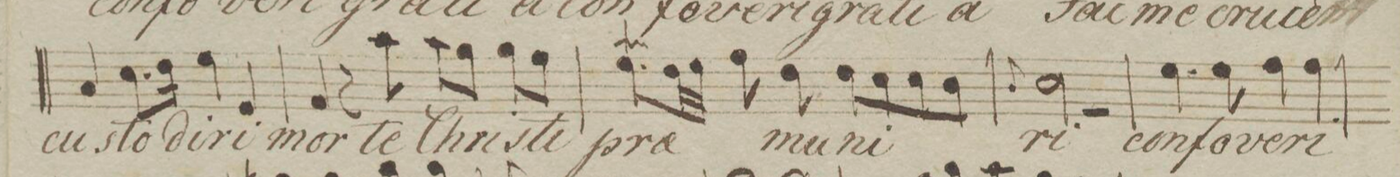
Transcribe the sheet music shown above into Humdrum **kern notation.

**kern	**text	**dynam
*I"Tenor.	*	*
*clefC4	*	*
*k[b-e-]	*	*
*met(c)	*	*
*M4/4	*	*
4G/	cu-	.
8.B-\L	-sto-	.
16c\Jk	.	.
4d\	-di-	.
4D/	-ri	.
=78	=78	=78
4E-/	mor-	.
8r	.	.
8g\	-te	.
8g\L	Chri-	.
8f\J	.	.
8f\L	-sti	.
8e-\J	.	.
=79	=79	=79
8.d\WL	pra-	.
32c\LL	.	.
32d\JJJ	.	.
8e-\	.	.
8c\	-mu-	.
8c\L	-ni-	.
8B-\	.	.
8B-\	.	.
8A\J	.	.
=80	=80	=80
8qqA/	.	.
2B-\	-ri	.
2r	.	.
=81	=81	=81
4.d\	con-	.
8d\	-fo-	.
4e-\	-ve-	.
4e-\	-ri	.
=82	=82	=82
*-	*-	*-
